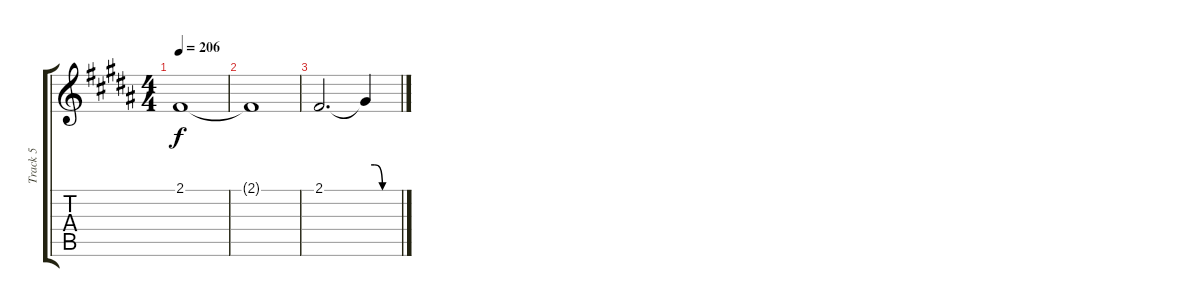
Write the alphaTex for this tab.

\track ("Track 5" "Track 5") {instrument oboe}
\staff {score tabs}
\tuning (E4 B3 G3 D3 A2 E2) {hide}
\ts (4 4)
\tempo 206
\clef g2
\ks b
2.1.1{dy f} |
2.1{t}.1 |
2.1.2{d} 2.1{be (custom 0 4 15 4 30 0 60 0) t}.4
